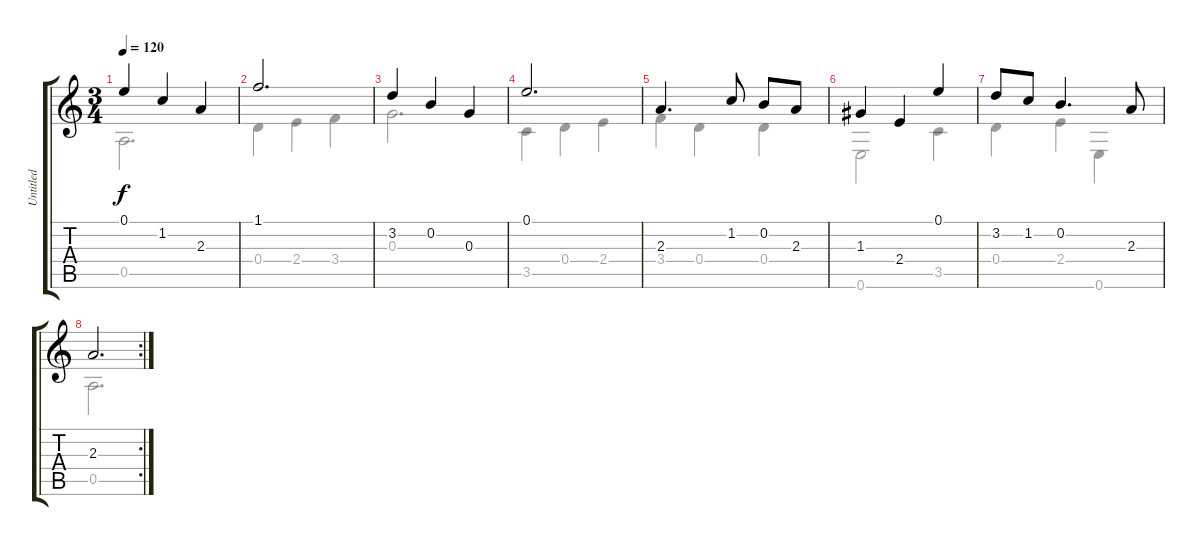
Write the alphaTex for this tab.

\track ("Untitled" "Untitled") {instrument acousticguitarnylon}
\staff {score tabs}
\tuning (E4 B3 G3 D3 A2 E2) {hide}
\voice
\ts (3 4)
\tempo 120
\clef g2
\ks c
0.1.4{dy f} 1.2.4 2.3.4 |
1.1.2{d} |
3.2.4 0.2.4 0.3.4 |
0.1.2{d} |
2.3.4{d} 1.2.8 0.2.8 2.3.8 |
1.3.4 2.4.4 0.1.4 |
3.2.8 1.2.8 0.2.4{d} 2.3.8 |
\rc 2
2.3.2{d}
\voice
\clef g2
\ottava regular
\simile none
\ks c
0.5.2{d dy f} |
0.4.4 2.4.4 3.4.4 |
0.3.2{d} |
3.5.4 0.4.4 2.4.4 |
3.4.4 0.4.4 0.4.4 |
0.6.2 3.5.4 |
0.4.4 2.4.4 0.6.4 |
0.5.2{d}
